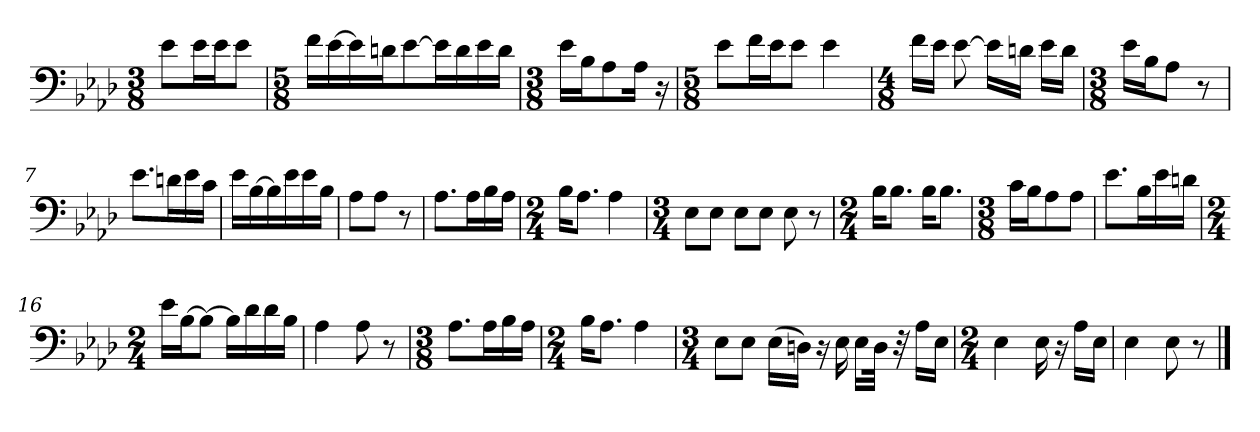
**kern
*part1
*staff1
*clefF4
*k[b-e-a-d-]
*M3/8
=1
8e-\L
16e-\L
16e-\J
8e-\J
=2
*M5/8
16f\LL
[16e-\
16e-\]
16dn\J
[8e-\
16e-\L]
16d\
16e-\
16d\JJ
=3
*M3/8
16e-\LL
16B-\J
8A-\
16A-\Jk
16r
=4
*M5/8
8e-\L
16f\L
16e-\J
8e-\J
4e-\
=5
*M4/8
16f\LL
16e-\JJ
[8e-\
16e-\LL]
16dn\JJ
16e-\LL
16d\JJ
=6
*M3/8
16e-\LL
16B-\J
8A-\J
8r
=7
8.e-\L
16dn\L
16e-\
16c\JJ
=8
16e-\LL
[16B-\
16B-\]
16e-\
16e-\
16B-\JJ
=9
8A-\L
8A-\J
8r
=10
8.A-\L
16A-\L
16B-\
16A-\JJ
=11
*M2/4
16B-\KL
8.A-\J
4A-\
=12
*M3/4
8E-\L
8E-\J
8E-\L
8E-\J
8E-\
8r
=13
*M2/4
16B-\KL
8.B-\J
16B-\KL
8.B-\J
=14
*M3/8
16c\LL
16B-\J
8A-\
8A-\J
=15
8.e-\L
16B-\L
16e-\
16dn\JJ
=16
*M2/4
16e-\LL
[16B-\J
8B-\J_
16B-\LL]
16d-\
16d-\
16B-\JJ
=17
4A-\
8A-\
8r
=18
*M3/8
8.A-\L
16A-\L
16B-\
16A-\JJ
=19
*M2/4
16B-\KL
8.A-\J
4A-\
=20
*M3/4
8E-\L
8E-\J
(16E-\LL
16Dn\JJ)
16r
16E-\
16E-\LL
32D\JJk
32r
16A-\LL
16E-\JJ
=21
*M2/4
4E-\
16E-\
16r
16A-\LL
16E-\JJ
=22
4E-\
8E-\
8r
==
*-
